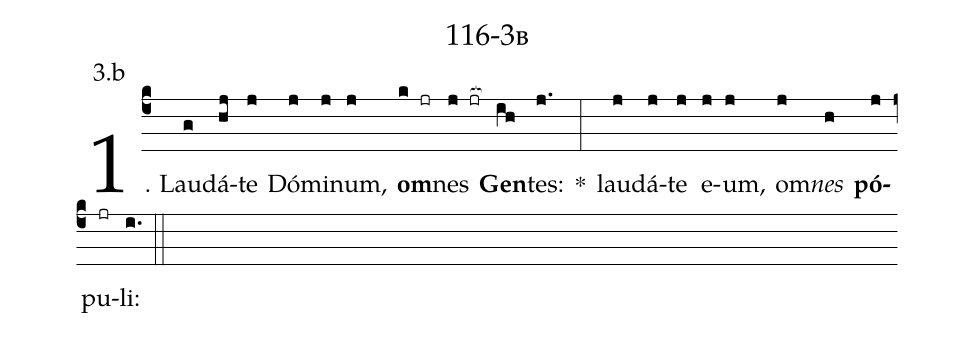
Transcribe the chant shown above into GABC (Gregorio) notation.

name: 116-3b;
annotation: 3.b;
%%
(c4)1. Lau(g)dá(hj)te(j) Dó(j)mi(j)num,(j) <b>om</b>(k jr)nes(j jr[ocb:1{]) <b>Gen</b>(ih[ocb:0}])tes:(j.) *(:) lau(j)dá(j)te(j) e(j)um,(j) om(j)<i>nes</i>(h) <b>pó</b>(j)pu(jr)li:(i.) (::)
